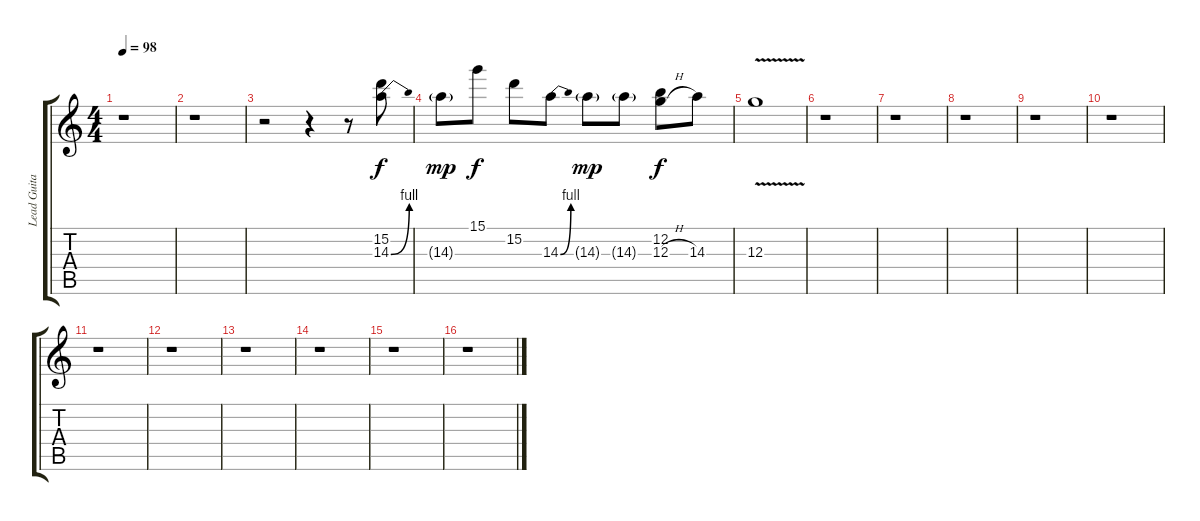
\track ("Lead Guitar" "Lead Guita") {instrument electricguitarjazz}
\staff {score tabs}
\tuning (E4 B3 G3 D3 A2 E2) {hide}
\ts (4 4)
\tempo 98
\clef g2
\ks c
r.1{dy f} |
r.1 |
r.2 r.4 r.8 (15.2 14.3{be (bend 0 0 60 4)}).8 |
14.3{g}.8{dy mp} 15.1.8{dy f} 15.2.8 14.3{be (bend 0 0 60 4)}.8 14.3{g}.8{dy mp} 14.3{g}.8 (12.2 12.3{h}).8{dy f} 14.3.8 |
12.3{v}.1 |
r.1 |
r.1 |
r.1 |
r.1 |
r.1 |
r.1 |
r.1 |
r.1 |
r.1 |
r.1 |
r.1
